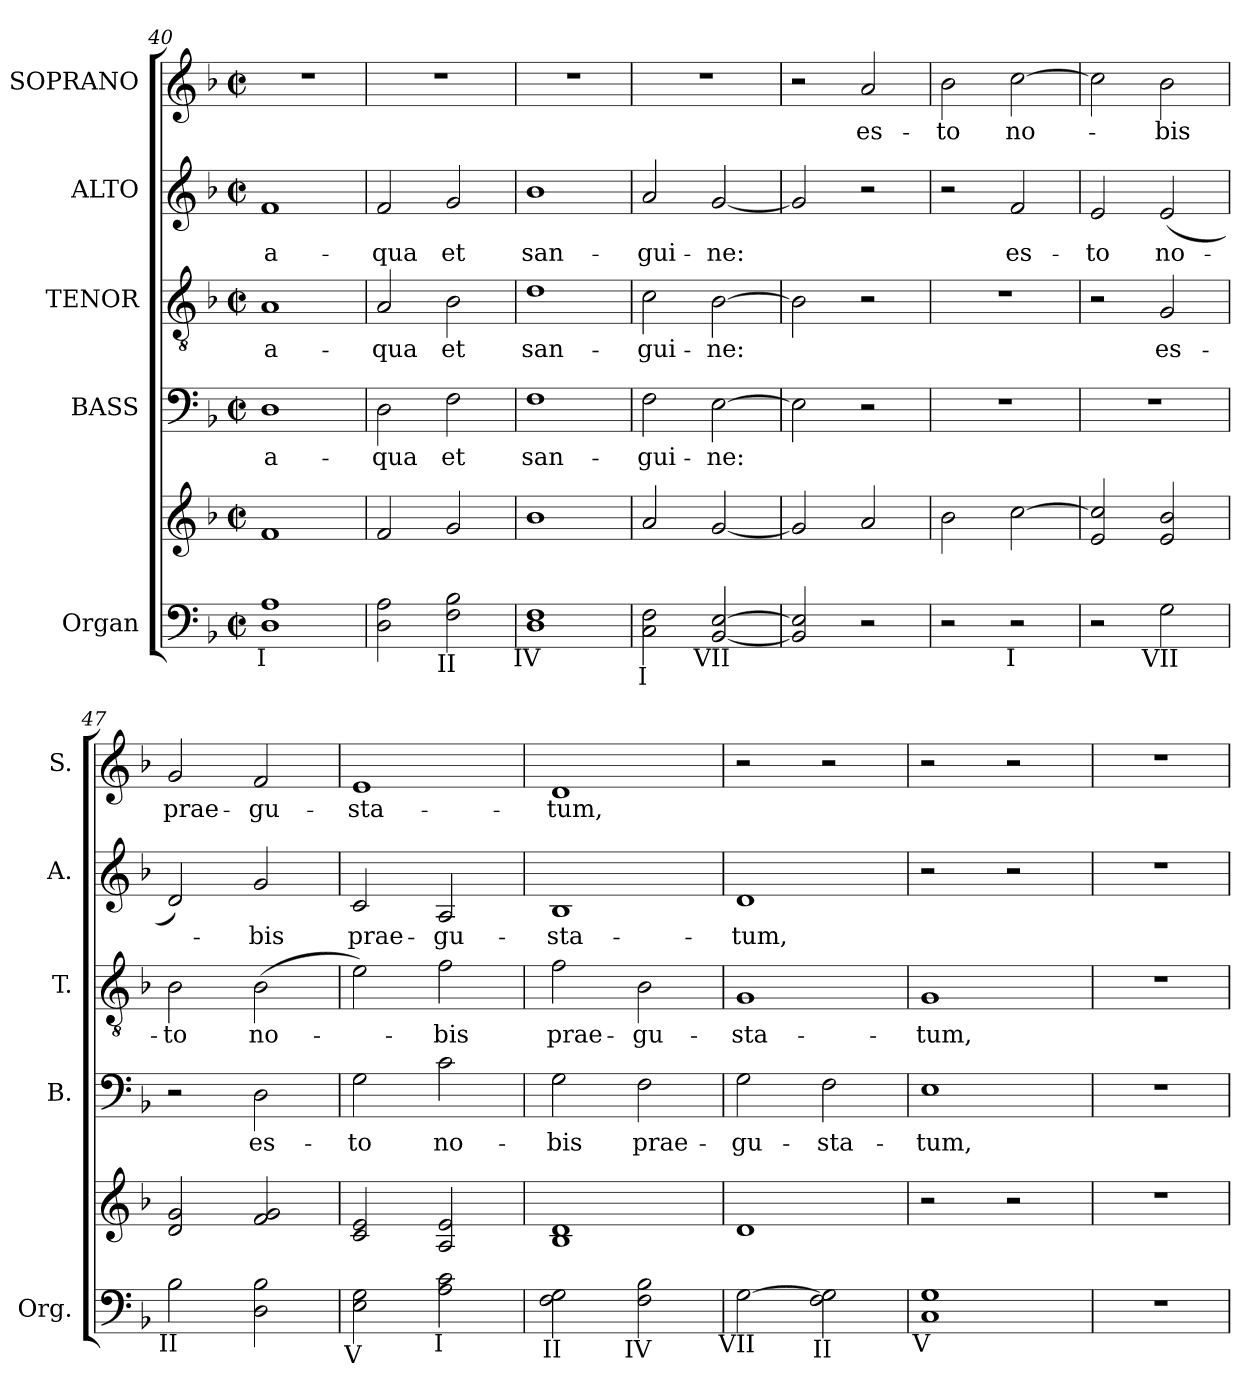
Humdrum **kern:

**kern	**kern	**kern	**text	**kern	**text	**kern	**text	**kern	**text
*part5	*part5	*part4	*part4	*part3	*part3	*part2	*part2	*part1	*part1
*staff6	*staff5	*staff4	*staff4	*staff3	*staff3	*staff2	*staff2	*staff1	*staff1
*I"Organ	*	*I"BASS	*	*I"TENOR	*	*I"ALTO	*	*I"SOPRANO	*
*I'Org.	*	*I'B.	*	*I'T.	*	*I'A.	*	*I'S.	*
*clefF4	*clefG2	*clefF4	*	*clefGv2	*	*clefG2	*	*clefG2	*
*	*	*	*	*ITrd7c12	*	*	*	*	*
*k[b-]	*k[b-]	*k[b-]	*	*k[b-]	*	*k[b-]	*	*k[b-]	*
*F:	*F:	*F:	*	*F:	*	*F:	*	*F:	*
*M2/2	*M2/2	*M2/2	*	*M2/2	*	*M2/2	*	*M2/2	*
*met(c|)	*met(c|)	*met(c|)	*	*met(c|)	*	*met(c|)	*	*met(c|)	*
=40	=40	=40	=40	=40	=40	=40	=40	=40	=40
!	!	!	!LO:LY:b:color=#000000	!	!	!	!	!	!
!	!	!	!	!	!LO:LY:b:color=#000000	!	!	!	!
!LO:TX:b:cj:t=I	!	!	!	!	!	!	!	!	!
!	!	!	!	!	!	!	!LO:LY:b:color=#000000	!	!
1Di 1Ai	1fi	1Di	a-	1AAi	a-	1fi	a-	1r	.
!!LO:LB:g=z
=41	=41	=41	=41	=41	=41	=41	=41	=41	=41
!	!	!	!LO:LY:b:color=#000000	!	!	!	!	!	!
!	!	!	!	!	!LO:LY:b:color=#000000	!	!	!	!
!	!	!	!	!	!	!	!LO:LY:b:color=#000000	!	!
2Di\ 2Ai	2fi/	2Di\	-qua	2AAi/	-qua	2fi/	-qua	1r	.
!	!	!	!LO:LY:b:color=#000000	!	!	!	!	!	!
!	!	!	!	!	!LO:LY:b:color=#000000	!	!	!	!
!LO:TX:b:cj:t=II	!	!	!	!	!	!	!	!	!
!	!	!	!	!	!	!	!LO:LY:b:color=#000000	!	!
2Fi\ 2B-i	2gi/	2Fi\	et	2BB-i\	et	2gi/	et	.	.
=42	=42	=42	=42	=42	=42	=42	=42	=42	=42
!	!	!	!LO:LY:b:color=#000000	!	!	!	!	!	!
!	!	!	!	!	!LO:LY:b:color=#000000	!	!	!	!
!LO:TX:b:cj:t=IV	!	!	!	!	!	!	!	!	!
!	!	!	!	!	!	!	!LO:LY:b:color=#000000	!	!
1Di 1Fi	1b-i	1Fi	san-	1Di	san-	1b-i	san-	1r	.
=43	=43	=43	=43	=43	=43	=43	=43	=43	=43
!	!	!	!LO:LY:b:color=#000000	!	!	!	!	!	!
!	!	!	!	!	!LO:LY:b:color=#000000	!	!	!	!
!LO:TX:b:cj:t=I	!	!	!	!	!	!	!	!	!
!	!	!	!	!	!	!	!LO:LY:b:color=#000000	!	!
2Ci\ 2Fi	2ai/	2Fi\	-gui-	2Ci\	-gui-	2ai/	-gui-	1r	.
!	!	!	!LO:LY:b:color=#000000	!	!	!	!	!	!
!	!	!	!	!	!LO:LY:b:color=#000000	!	!	!	!
!LO:TX:b:cj:t=VII	!	!	!	!	!	!	!	!	!
!	!	!	!	!	!	!	!LO:LY:b:color=#000000	!	!
[2BB-i/ [2Ei	[2gi/	[2Ei\	-ne:	[2BB-i\	-ne:	[2gi/	-ne:	.	.
=44	=44	=44	=44	=44	=44	=44	=44	=44	=44
2BB-i/] 2Ei]	2gi/]	2Ei\]	.	2BB-i\]	.	2gi/]	.	2r	.
!	!	!	!	!	!	!	!	!	!LO:LY:b:color=#000000
2r	2ai/	2r	.	2r	.	2r	.	2ai/	es-
=45	=45	=45	=45	=45	=45	=45	=45	=45	=45
!	!	!	!	!	!	!	!	!	!LO:LY:b:color=#000000
2r	2b-i\	1r	.	1r	.	2r	.	2b-i\	-to
!	!	!	!	!	!	!	!LO:LY:b:color=#000000	!	!
!LO:TX:b:cj:t=I	!	!	!	!	!	!	!	!	!
!	!	!	!	!	!	!	!	!	!LO:LY:b:color=#000000
2r	[2cci\	.	.	.	.	2fi/	es-	[2cci\	no-
!!LO:PB:g=z
=46	=46	=46	=46	=46	=46	=46	=46	=46	=46
!	!	!	!	!	!	!	!LO:LY:b:color=#000000	!	!
2r	2ei/ 2cci]	1r	.	2r	.	2ei/	-to	2cci\]	.
!	!	!	!	!	!LO:LY:b:color=#000000	!	!	!	!
!	!	!	!	!	!	!	!LO:LY:b:color=#000000	!	!
!LO:TX:b:cj:t=VII	!	!	!	!	!	!	!	!	!
!	!	!	!	!	!	!	!	!	!LO:LY:b:color=#000000
2Gi\	2ei/ 2b-i	.	.	2GGi/	es-	(2ei/	no-	2b-i\	-bis
=47	=47	=47	=47	=47	=47	=47	=47	=47	=47
!	!	!	!	!	!LO:LY:b:color=#000000	!	!	!	!
!LO:TX:b:cj:t=II	!	!	!	!	!	!	!	!	!
!	!	!	!	!	!	!	!	!	!LO:LY:b:color=#000000
2B-i\	2di/ 2gi	2r	.	2BB-i\	-to	2di/)	.	2gi/	prae-
!	!	!	!LO:LY:b:color=#000000	!	!	!	!	!	!
!	!	!	!	!	!LO:LY:b:color=#000000	!	!	!	!
!	!	!	!	!	!	!	!LO:LY:b:color=#000000	!	!
!	!	!	!	!	!	!	!	!	!LO:LY:b:color=#000000
2Di\ 2B-i	2fi/ 2gi	2Di\	es-	(2BB-i\	no-	2gi/	-bis	2fi/	-gu-
=48	=48	=48	=48	=48	=48	=48	=48	=48	=48
!	!	!	!LO:LY:b:color=#000000	!	!	!	!	!	!
!	!	!	!	!	!	!	!LO:LY:b:color=#000000	!	!
!LO:TX:b:cj:t=V	!	!	!	!	!	!	!	!	!
!	!	!	!	!	!	!	!	!	!LO:LY:b:color=#000000
2Ei\ 2Gi	2ci/ 2ei	2Gi\	-to	2Ei\)	.	2ci/	prae-	1ei	-sta-
!	!	!	!LO:LY:b:color=#000000	!	!	!	!	!	!
!	!	!	!	!	!LO:LY:b:color=#000000	!	!	!	!
!LO:TX:b:cj:t=I	!	!	!	!	!	!	!	!	!
!	!	!	!	!	!	!	!LO:LY:b:color=#000000	!	!
2Ai\ 2ci	2Ai/ 2ei	2ci\	no-	2Fi\	-bis	2Ai/	-gu-	.	.
=49	=49	=49	=49	=49	=49	=49	=49	=49	=49
!	!	!	!LO:LY:b:color=#000000	!	!	!	!	!	!
!	!	!	!	!	!LO:LY:b:color=#000000	!	!	!	!
!	!	!	!	!	!	!	!LO:LY:b:color=#000000	!	!
!LO:TX:b:cj:t=II	!	!	!	!	!	!	!	!	!
!	!	!	!	!	!	!	!	!	!LO:LY:b:color=#000000
2Fi\ 2Gi	1B-i 1di	2Gi\	-bis	2Fi\	prae-	1B-i	-sta-	1di	-tum,
!	!	!	!LO:LY:b:color=#000000	!	!	!	!	!	!
!LO:TX:b:cj:t=IV	!	!	!	!	!	!	!	!	!
!	!	!	!	!	!LO:LY:b:color=#000000	!	!	!	!
2Fi\ 2B-i	.	2Fi\	prae-	2BB-i\	-gu-	.	.	.	.
=50	=50	=50	=50	=50	=50	=50	=50	=50	=50
!	!	!	!LO:LY:b:color=#000000	!	!	!	!	!	!
!	!	!	!	!	!LO:LY:b:color=#000000	!	!	!	!
!LO:TX:b:cj:t=VII	!	!	!	!	!	!	!	!	!
!	!	!	!	!	!	!	!LO:LY:b:color=#000000	!	!
[2Gi\	1di	2Gi\	-gu-	1GGi	-sta-	1di	-tum,	2r	.
!LO:TX:b:cj:t=II	!	!	!	!	!	!	!	!	!
!	!	!	!LO:LY:b:color=#000000	!	!	!	!	!	!
2Fi\ 2Gi]	.	2Fi\	-sta-	.	.	.	.	2r	.
!!LO:LB:g=z
=51	=51	=51	=51	=51	=51	=51	=51	=51	=51
!	!	!	!LO:LY:b:color=#000000	!	!	!	!	!	!
!LO:TX:b:cj:t=V	!	!	!	!	!	!	!	!	!
!	!	!	!	!	!LO:LY:b:color=#000000	!	!	!	!
1Ci 1Gi	2r	1Ei	-tum,	1GGi	-tum,	2r	.	2r	.
.	2r	.	.	.	.	2r	.	2r	.
=52	=52	=52	=52	=52	=52	=52	=52	=52	=52
1r	1r	1r	.	1r	.	1r	.	1r	.
=	=	=	=	=	=	=	=	=	=
*-	*-	*-	*-	*-	*-	*-	*-	*-	*-
